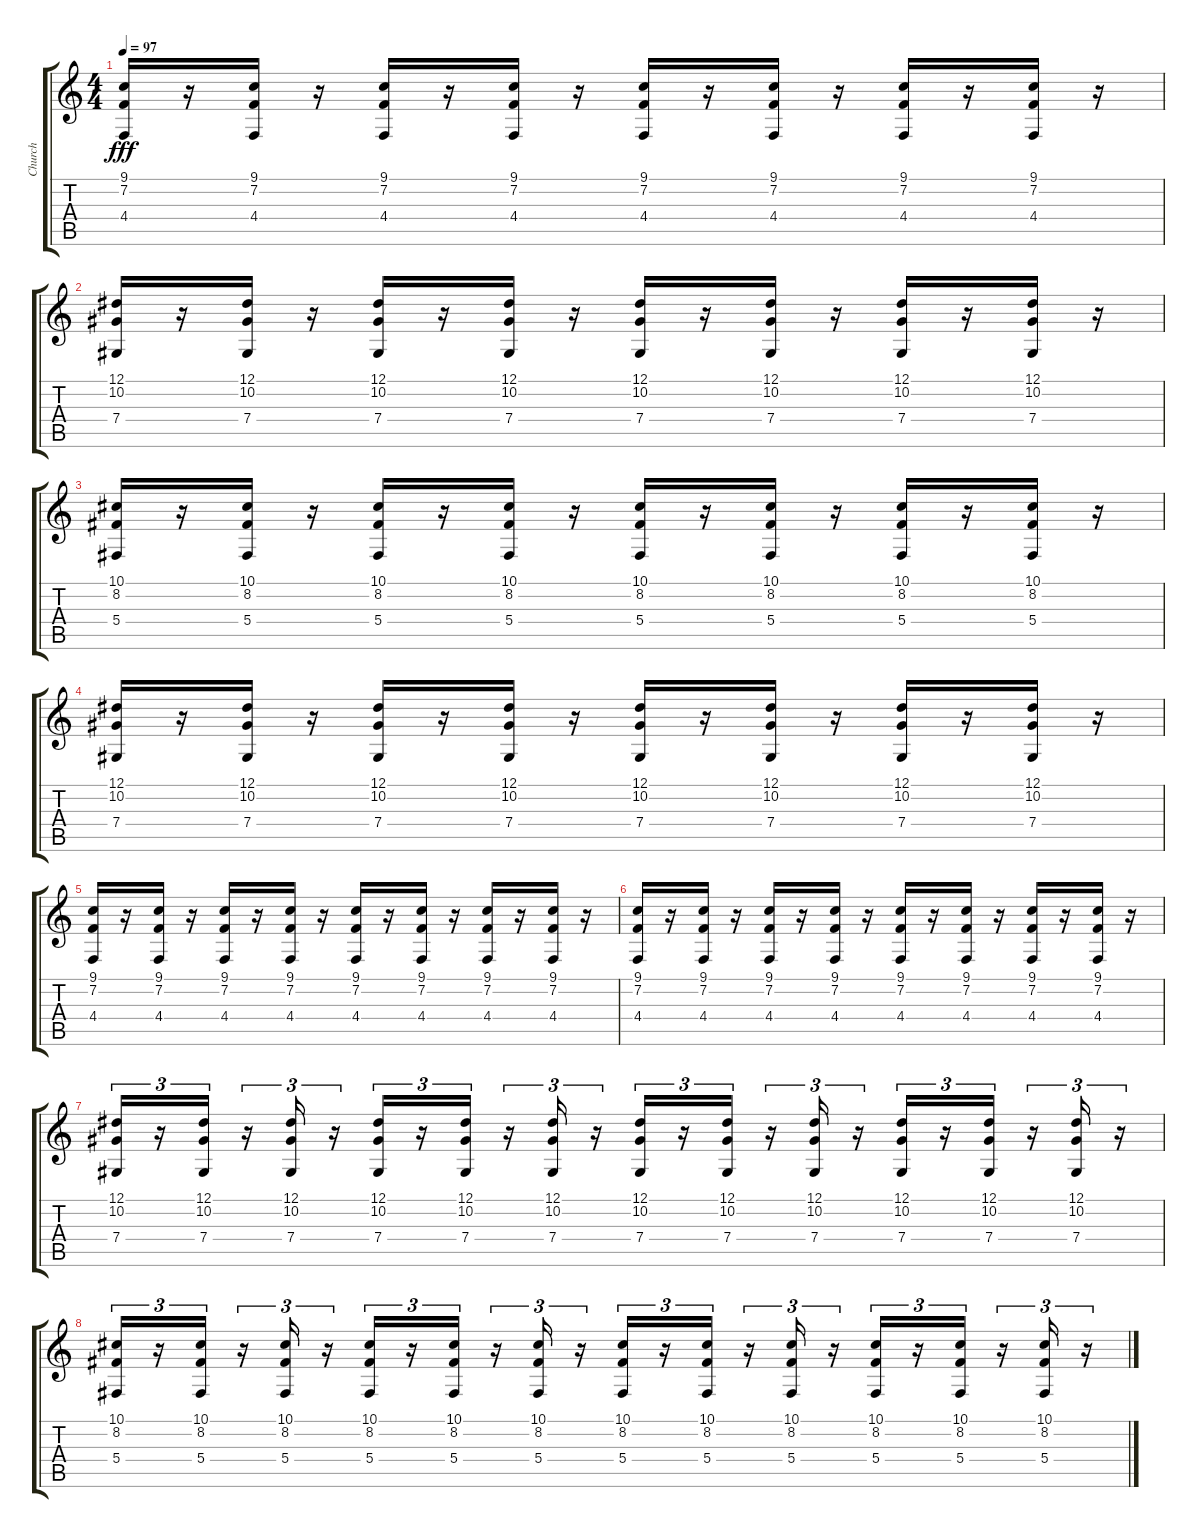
\track ("Church" "Church") {instrument churchorgan}
\staff {score tabs}
\tuning (Eb4 Bb3 Gb3 Db3 Ab2 Eb2) {hide}
\ts (4 4)
\tempo 97
\clef g2
\ks c
(9.1 7.2 4.4).16{dy fff} r.16 (9.1 7.2 4.4).16 r.16 (9.1 7.2 4.4).16 r.16 (9.1 7.2 4.4).16 r.16 (9.1 7.2 4.4).16 r.16 (9.1 7.2 4.4).16 r.16 (9.1 7.2 4.4).16 r.16 (9.1 7.2 4.4).16 r.16 |
(12.1 10.2 7.4).16 r.16 (12.1 10.2 7.4).16 r.16 (12.1 10.2 7.4).16 r.16 (12.1 10.2 7.4).16 r.16 (12.1 10.2 7.4).16 r.16 (12.1 10.2 7.4).16 r.16 (12.1 10.2 7.4).16 r.16 (12.1 10.2 7.4).16 r.16 |
(10.1 8.2 5.4).16 r.16 (10.1 8.2 5.4).16 r.16 (10.1 8.2 5.4).16 r.16 (10.1 8.2 5.4).16 r.16 (10.1 8.2 5.4).16 r.16 (10.1 8.2 5.4).16 r.16 (10.1 8.2 5.4).16 r.16 (10.1 8.2 5.4).16 r.16 |
(12.1 10.2 7.4).16 r.16 (12.1 10.2 7.4).16 r.16 (12.1 10.2 7.4).16 r.16 (12.1 10.2 7.4).16 r.16 (12.1 10.2 7.4).16 r.16 (12.1 10.2 7.4).16 r.16 (12.1 10.2 7.4).16 r.16 (12.1 10.2 7.4).16 r.16 |
(9.1 7.2 4.4).16 r.16 (9.1 7.2 4.4).16 r.16 (9.1 7.2 4.4).16 r.16 (9.1 7.2 4.4).16 r.16 (9.1 7.2 4.4).16 r.16 (9.1 7.2 4.4).16 r.16 (9.1 7.2 4.4).16 r.16 (9.1 7.2 4.4).16 r.16 |
(9.1 7.2 4.4).16 r.16 (9.1 7.2 4.4).16 r.16 (9.1 7.2 4.4).16 r.16 (9.1 7.2 4.4).16 r.16 (9.1 7.2 4.4).16 r.16 (9.1 7.2 4.4).16 r.16 (9.1 7.2 4.4).16 r.16 (9.1 7.2 4.4).16 r.16 |
(12.1 10.2 7.4).16{tu (3 2)} r.16{tu (3 2)} (12.1 10.2 7.4).16{tu (3 2)} r.16{tu (3 2)} (12.1 10.2 7.4).16{tu (3 2)} r.16{tu (3 2)} (12.1 10.2 7.4).16{tu (3 2)} r.16{tu (3 2)} (12.1 10.2 7.4).16{tu (3 2)} r.16{tu (3 2)} (12.1 10.2 7.4).16{tu (3 2)} r.16{tu (3 2)} (12.1 10.2 7.4).16{tu (3 2)} r.16{tu (3 2)} (12.1 10.2 7.4).16{tu (3 2)} r.16{tu (3 2)} (12.1 10.2 7.4).16{tu (3 2)} r.16{tu (3 2)} (12.1 10.2 7.4).16{tu (3 2)} r.16{tu (3 2)} (12.1 10.2 7.4).16{tu (3 2)} r.16{tu (3 2)} (12.1 10.2 7.4).16{tu (3 2)} r.16{tu (3 2)} |
(10.1 8.2 5.4).16{tu (3 2)} r.16{tu (3 2)} (10.1 8.2 5.4).16{tu (3 2)} r.16{tu (3 2)} (10.1 8.2 5.4).16{tu (3 2)} r.16{tu (3 2)} (10.1 8.2 5.4).16{tu (3 2)} r.16{tu (3 2)} (10.1 8.2 5.4).16{tu (3 2)} r.16{tu (3 2)} (10.1 8.2 5.4).16{tu (3 2)} r.16{tu (3 2)} (10.1 8.2 5.4).16{tu (3 2)} r.16{tu (3 2)} (10.1 8.2 5.4).16{tu (3 2)} r.16{tu (3 2)} (10.1 8.2 5.4).16{tu (3 2)} r.16{tu (3 2)} (10.1 8.2 5.4).16{tu (3 2)} r.16{tu (3 2)} (10.1 8.2 5.4).16{tu (3 2)} r.16{tu (3 2)} (10.1 8.2 5.4).16{tu (3 2)} r.16{tu (3 2)}
